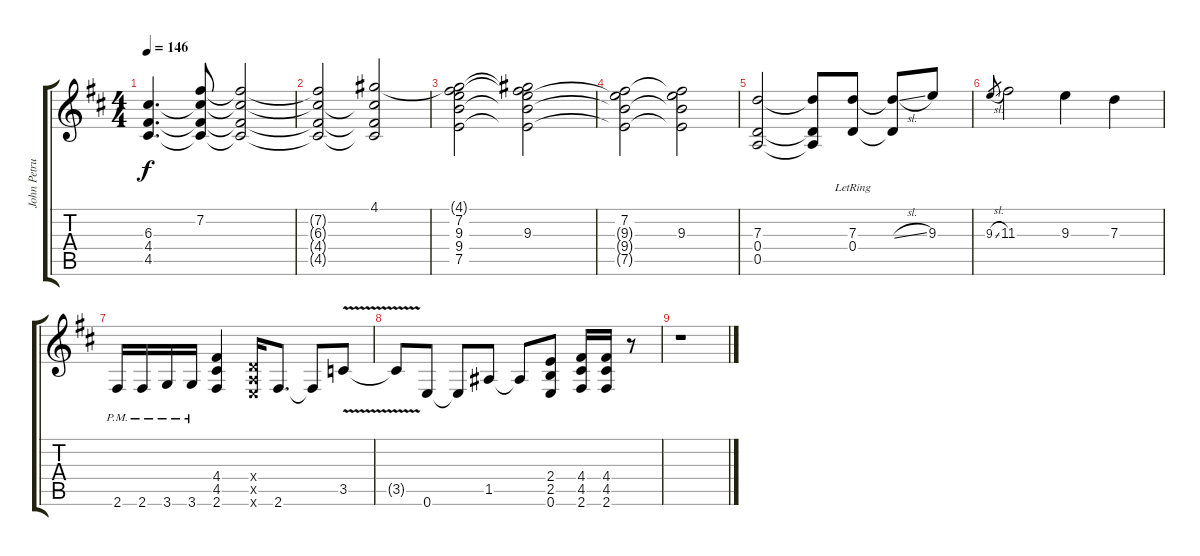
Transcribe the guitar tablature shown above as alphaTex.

\track ("John Petrucci Lead Guitar" "John Petru") {instrument distortionguitar}
\staff {score tabs}
\tuning (E4 B3 G3 D3 A2 E2) {hide}
\ts (4 4)
\tempo 146
\clef g2
\ks bminor
(6.3 4.4 4.5).4{d dy f} (7.2 6.3{t} 4.4{t} 4.5{t}).8 (7.2{t} 6.3{t} 4.4{t} 4.5{t}).2 |
(7.2{t} 6.3{t} 4.4{t} 4.5{t}).2 (4.1 6.3{t} 4.4{t} 4.5{t}).2 |
(4.1{t} 7.2 9.3 9.4 7.5).2 (4.1{t} 7.2{t} 9.3 9.4{t} 7.5{t}).2 |
(7.2 9.3{t} 9.4{t} 7.5{t}).2 (7.2{t} 9.3 9.4{t} 7.5{t}).2 |
(7.3 0.4 0.5).2 (7.3{t} 0.4{t} 0.5{t}).8 (7.3 0.4{lr}).8 (7.3{sl t} 0.4{t}).8 9.3.8 |
9.3{sl}.8{gr} 11.3.2 9.3.4 7.3.4 |
2.6{pm}.16 2.6{pm}.16 3.6{pm}.16 3.6{pm}.16 (4.4 4.5 2.6).4 (0.4{x} 0.5{x} 0.6{x}).16 2.6.8{d} 2.6{t}.8 3.5{v}.8 |
3.5{t}.8 0.6.8 0.6{t}.8 1.5.8 1.5{t}.8 (2.4 2.5 0.6).8 (4.4 4.5 2.6).16 (4.4 4.5 2.6).16 r.8 |
r.1
